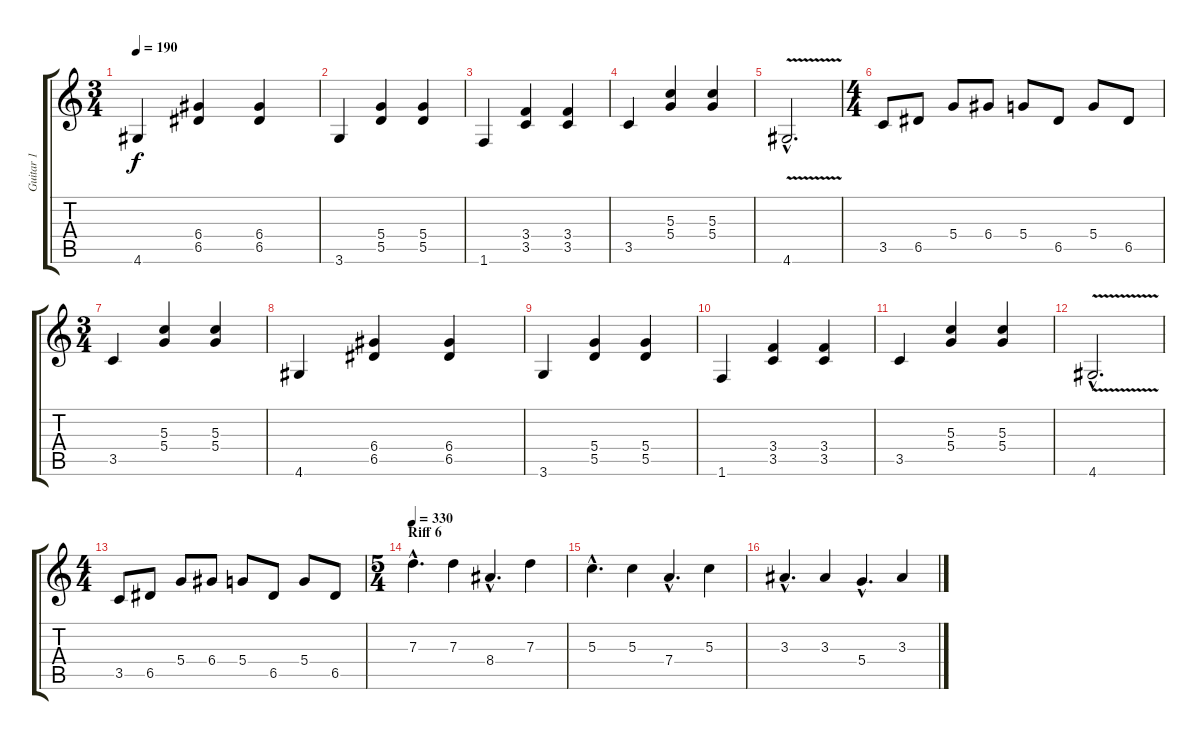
\track ("Guitar 1" "Guitar 1") {instrument distortionguitar}
\staff {score tabs}
\tuning (E4 B3 G3 D3 A2 E2) {hide}
\ts (3 4)
\tempo 190
\clef g2
\ks c
4.6.4{dy f} (6.4 6.5).4 (6.4 6.5).4 |
3.6.4 (5.4 5.5).4 (5.4 5.5).4 |
1.6.4 (3.4 3.5).4 (3.4 3.5).4 |
3.5.4 (5.3 5.4).4 (5.3 5.4).4 |
4.6{v hac}.2{d} |
\ts (4 4)
3.5.8 6.5.8 5.4.8 6.4.8 5.4.8 6.5.8 5.4.8 6.5.8 |
\ts (3 4)
3.5.4 (5.3 5.4).4 (5.3 5.4).4 |
4.6.4 (6.4 6.5).4 (6.4 6.5).4 |
3.6.4 (5.4 5.5).4 (5.4 5.5).4 |
1.6.4 (3.4 3.5).4 (3.4 3.5).4 |
3.5.4 (5.3 5.4).4 (5.3 5.4).4 |
4.6{v hac}.2{d} |
\ts (4 4)
3.5.8 6.5.8 5.4.8 6.4.8 5.4.8 6.5.8 5.4.8 6.5.8 |
\ts (5 4)
\section ("" "Riff 6")
\tempo 400
\tempo 330
7.3{hac}.4{d} 7.3.4 8.4{hac}.4{d} 7.3.4 |
5.3{hac}.4{d} 5.3.4 7.4{hac}.4{d} 5.3.4 |
3.3{hac}.4{d} 3.3.4 5.4{hac}.4{d} 3.3.4
